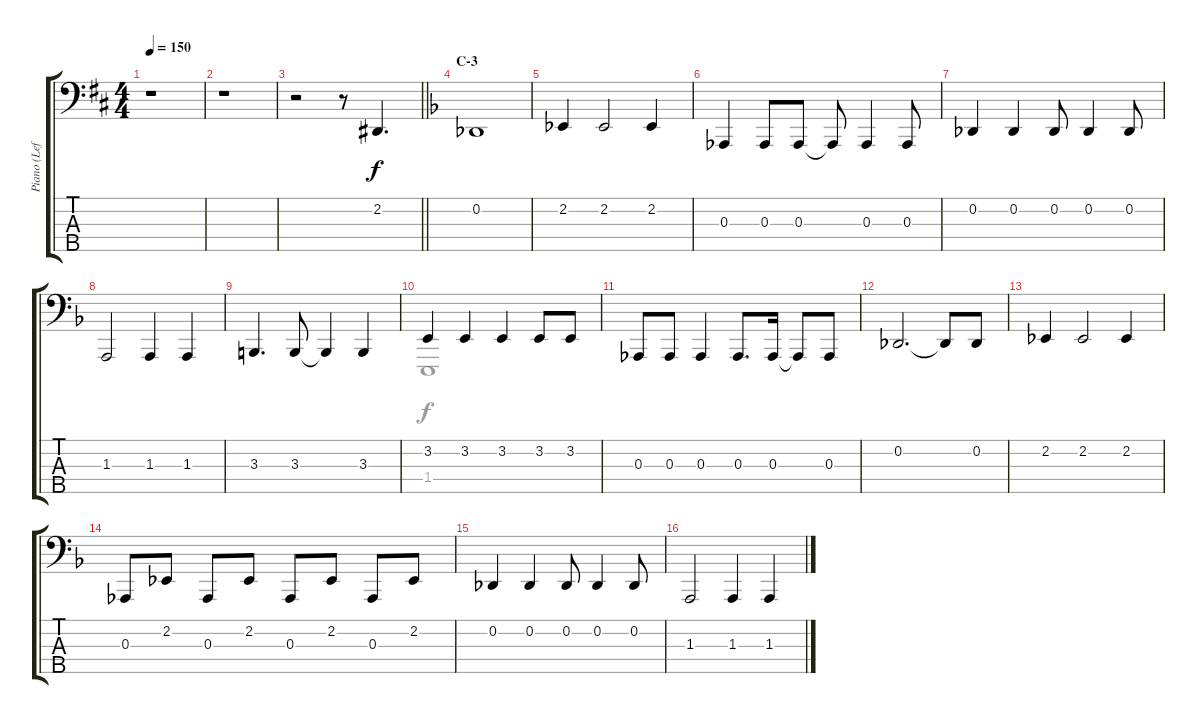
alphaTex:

\track ("Piano (Left Hand)" "Piano (Lef") {instrument acousticgrandpiano}
\staff {score tabs}
\tuning (Gb2 Db2 Ab1 Eb1 Bb0) {hide}
\voice
\ts (4 4)
\tempo 150
\clef f4
\ks d
r.1{dy f} |
r.1 |
\barLineRight lightlight
r.2 r.8 2.2.4{d} |
\section ("" "C-3")
\ks f
0.2.1 |
2.2.4 2.2.2 2.2.4 |
0.3.4 0.3.8 0.3.8 0.3{t}.8 0.3.4 0.3.8 |
0.2.4 0.2.4 0.2.8 0.2.4 0.2.8 |
1.3.2 1.3.4 1.3.4 |
3.3.4{d} 3.3.8 3.3{t}.4 3.3.4 |
3.2.4 3.2.4 3.2.4 3.2.8 3.2.8 |
0.3.8 0.3.8 0.3.4 0.3.8{d} 0.3.16 0.3{t}.8 0.3.8 |
0.2.2{d} 0.2{t}.8 0.2.8 |
2.2.4 2.2.2 2.2.4 |
0.3.8 2.2.8 0.3.8 2.2.8 0.3.8 2.2.8 0.3.8 2.2.8 |
0.2.4 0.2.4 0.2.8 0.2.4 0.2.8 |
1.3.2 1.3.4 1.3.4
\voice
\clef f4
\ottava regular
\simile none
\ks d
|
|
\barLineRight lightlight
|
\ks f
|
|
|
|
|
|
1.4.1 |
|
|
|
|
|
